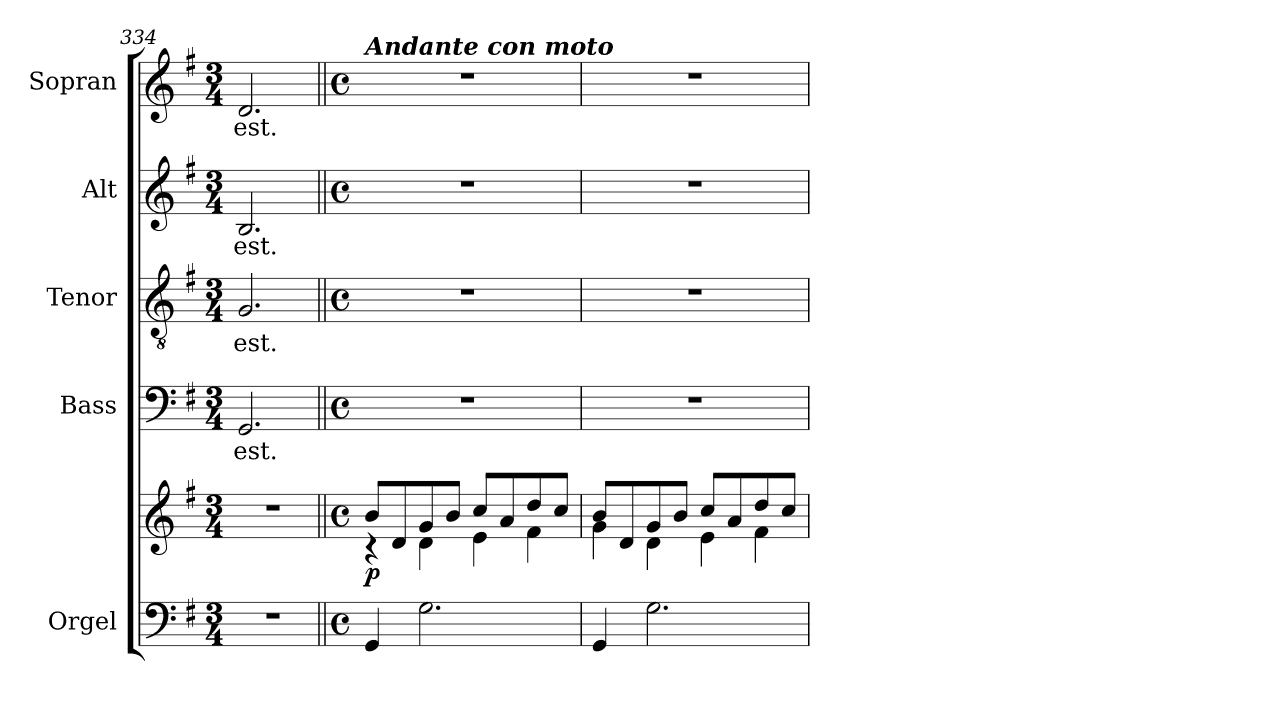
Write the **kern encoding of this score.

**kern	**kern	**dynam	**kern	**text	**kern	**text	**kern	**text	**kern	**text
*part5	*part5	*part5	*part4	*part4	*part3	*part3	*part2	*part2	*part1	*part1
*staff6	*staff5	*staff5/6	*staff4	*staff4	*staff3	*staff3	*staff2	*staff2	*staff1	*staff1
*I"Orgel	*	*	*I"Bass	*	*I"Tenor	*	*I"Alt	*	*I"Sopran	*
*I'Org.	*	*	*I'B	*	*I'T	*	*I'A	*	*I'S	*
*clefF4	*clefG2	*	*clefF4	*	*clefGv2	*	*clefG2	*	*clefG2	*
*k[f#]	*k[f#]	*	*k[f#]	*	*k[f#]	*	*k[f#]	*	*k[f#]	*
*G:	*G:	*	*G:	*	*G:	*	*G:	*	*G:	*
*M3/4	*M3/4	*	*M3/4	*	*M3/4	*	*M3/4	*	*M3/4	*
=334	=334	=334	=334	=334	=334	=334	=334	=334	=334	=334
!	!	!	!	!LO:LY:b	!	!LO:LY:b	!	!LO:LY:b	!	!LO:LY:b
2.r	2.r	.	2.GG/	est.	2.G/	est.	2.B/	est.	2.d/	est.
=335||	=335||	=335||	=335||	=335||	=335||	=335||	=335||	=335||	=335||	=335||
*M4/4	*M4/4	*	*M4/4	*	*M4/4	*	*M4/4	*	*M4/4	*
*met(c)	*met(c)	*	*met(c)	*	*met(c)	*	*met(c)	*	*met(c)	*
*	*^	*	*	*	*	*	*	*	*	*
!	!	!	!	!	!	!	!	!	!	!LO:TX:a:Bi:t=Andante con moto	!
!	!	!	!LO:DY:b	!	!	!	!	!	!	!	!
4GG/	8b/L	4rc	p	1r	.	1r	.	1r	.	1r	.
.	8d/	.	.	.	.	.	.	.	.	.	.
2.G\	8g/	4d\	.	.	.	.	.	.	.	.	.
.	8b/J	.	.	.	.	.	.	.	.	.	.
.	8cc/L	4e\	.	.	.	.	.	.	.	.	.
.	8a/	.	.	.	.	.	.	.	.	.	.
.	8dd/	4f#\	.	.	.	.	.	.	.	.	.
.	8cc/J	.	.	.	.	.	.	.	.	.	.
=336	=336	=336	=336	=336	=336	=336	=336	=336	=336	=336	=336
4GG/	8b/L	4g\	.	1r	.	1r	.	1r	.	1r	.
.	8d/	.	.	.	.	.	.	.	.	.	.
2.G\	8g/	4d\	.	.	.	.	.	.	.	.	.
.	8b/J	.	.	.	.	.	.	.	.	.	.
.	8cc/L	4e\	.	.	.	.	.	.	.	.	.
.	8a/	.	.	.	.	.	.	.	.	.	.
.	8dd/	4f#\	.	.	.	.	.	.	.	.	.
.	8cc/J	.	.	.	.	.	.	.	.	.	.
*	*v	*v	*	*	*	*	*	*	*	*	*
=	=	=	=	=	=	=	=	=	=	=
*-	*-	*-	*-	*-	*-	*-	*-	*-	*-	*-
